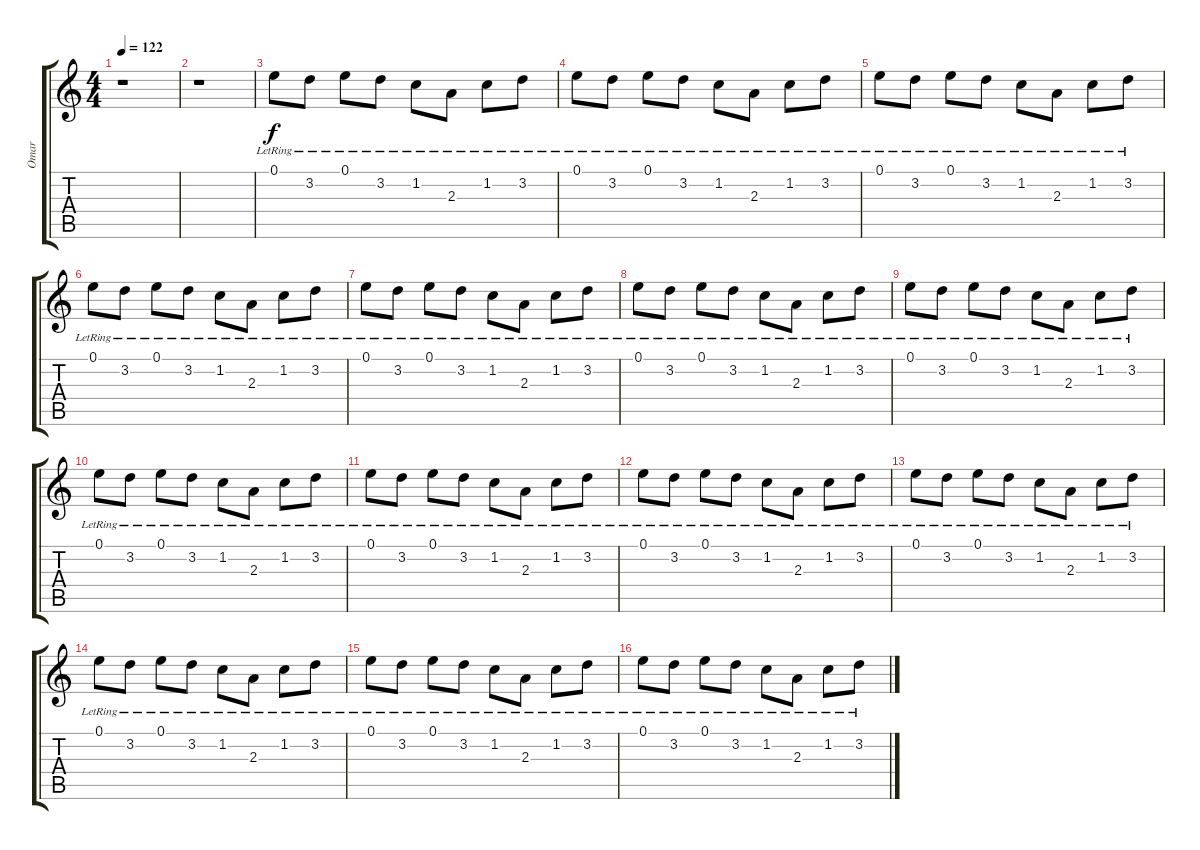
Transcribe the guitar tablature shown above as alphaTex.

\track ("Omar" "Omar") {instrument electricguitarclean}
\staff {score tabs}
\tuning (E4 B3 G3 D3 A2 E2) {hide}
\ts (4 4)
\tempo 122
\clef g2
\ks c
r.1{dy f instrument electricguitarclean} |
r.1 |
0.1{lr}.8 3.2{lr}.8 0.1{lr}.8 3.2{lr}.8 1.2{lr}.8 2.3{lr}.8 1.2{lr}.8 3.2{lr}.8 |
0.1{lr}.8 3.2{lr}.8 0.1{lr}.8 3.2{lr}.8 1.2{lr}.8 2.3{lr}.8 1.2{lr}.8 3.2{lr}.8 |
0.1{lr}.8 3.2{lr}.8 0.1{lr}.8 3.2{lr}.8 1.2{lr}.8 2.3{lr}.8 1.2{lr}.8 3.2{lr}.8 |
0.1{lr}.8 3.2{lr}.8 0.1{lr}.8 3.2{lr}.8 1.2{lr}.8 2.3{lr}.8 1.2{lr}.8 3.2{lr}.8 |
0.1{lr}.8 3.2{lr}.8 0.1{lr}.8 3.2{lr}.8 1.2{lr}.8 2.3{lr}.8 1.2{lr}.8 3.2{lr}.8 |
0.1{lr}.8 3.2{lr}.8 0.1{lr}.8 3.2{lr}.8 1.2{lr}.8 2.3{lr}.8 1.2{lr}.8 3.2{lr}.8 |
0.1{lr}.8 3.2{lr}.8 0.1{lr}.8 3.2{lr}.8 1.2{lr}.8 2.3{lr}.8 1.2{lr}.8 3.2{lr}.8 |
0.1{lr}.8 3.2{lr}.8 0.1{lr}.8 3.2{lr}.8 1.2{lr}.8 2.3{lr}.8 1.2{lr}.8 3.2{lr}.8 |
0.1{lr}.8 3.2{lr}.8 0.1{lr}.8 3.2{lr}.8 1.2{lr}.8 2.3{lr}.8 1.2{lr}.8 3.2{lr}.8 |
0.1{lr}.8 3.2{lr}.8 0.1{lr}.8 3.2{lr}.8 1.2{lr}.8 2.3{lr}.8 1.2{lr}.8 3.2{lr}.8 |
0.1{lr}.8 3.2{lr}.8 0.1{lr}.8 3.2{lr}.8 1.2{lr}.8 2.3{lr}.8 1.2{lr}.8 3.2{lr}.8 |
0.1{lr}.8 3.2{lr}.8 0.1{lr}.8 3.2{lr}.8 1.2{lr}.8 2.3{lr}.8 1.2{lr}.8 3.2{lr}.8 |
0.1{lr}.8 3.2{lr}.8 0.1{lr}.8 3.2{lr}.8 1.2{lr}.8 2.3{lr}.8 1.2{lr}.8 3.2{lr}.8 |
0.1{lr}.8 3.2{lr}.8 0.1{lr}.8 3.2{lr}.8 1.2{lr}.8 2.3{lr}.8 1.2{lr}.8 3.2{lr}.8
